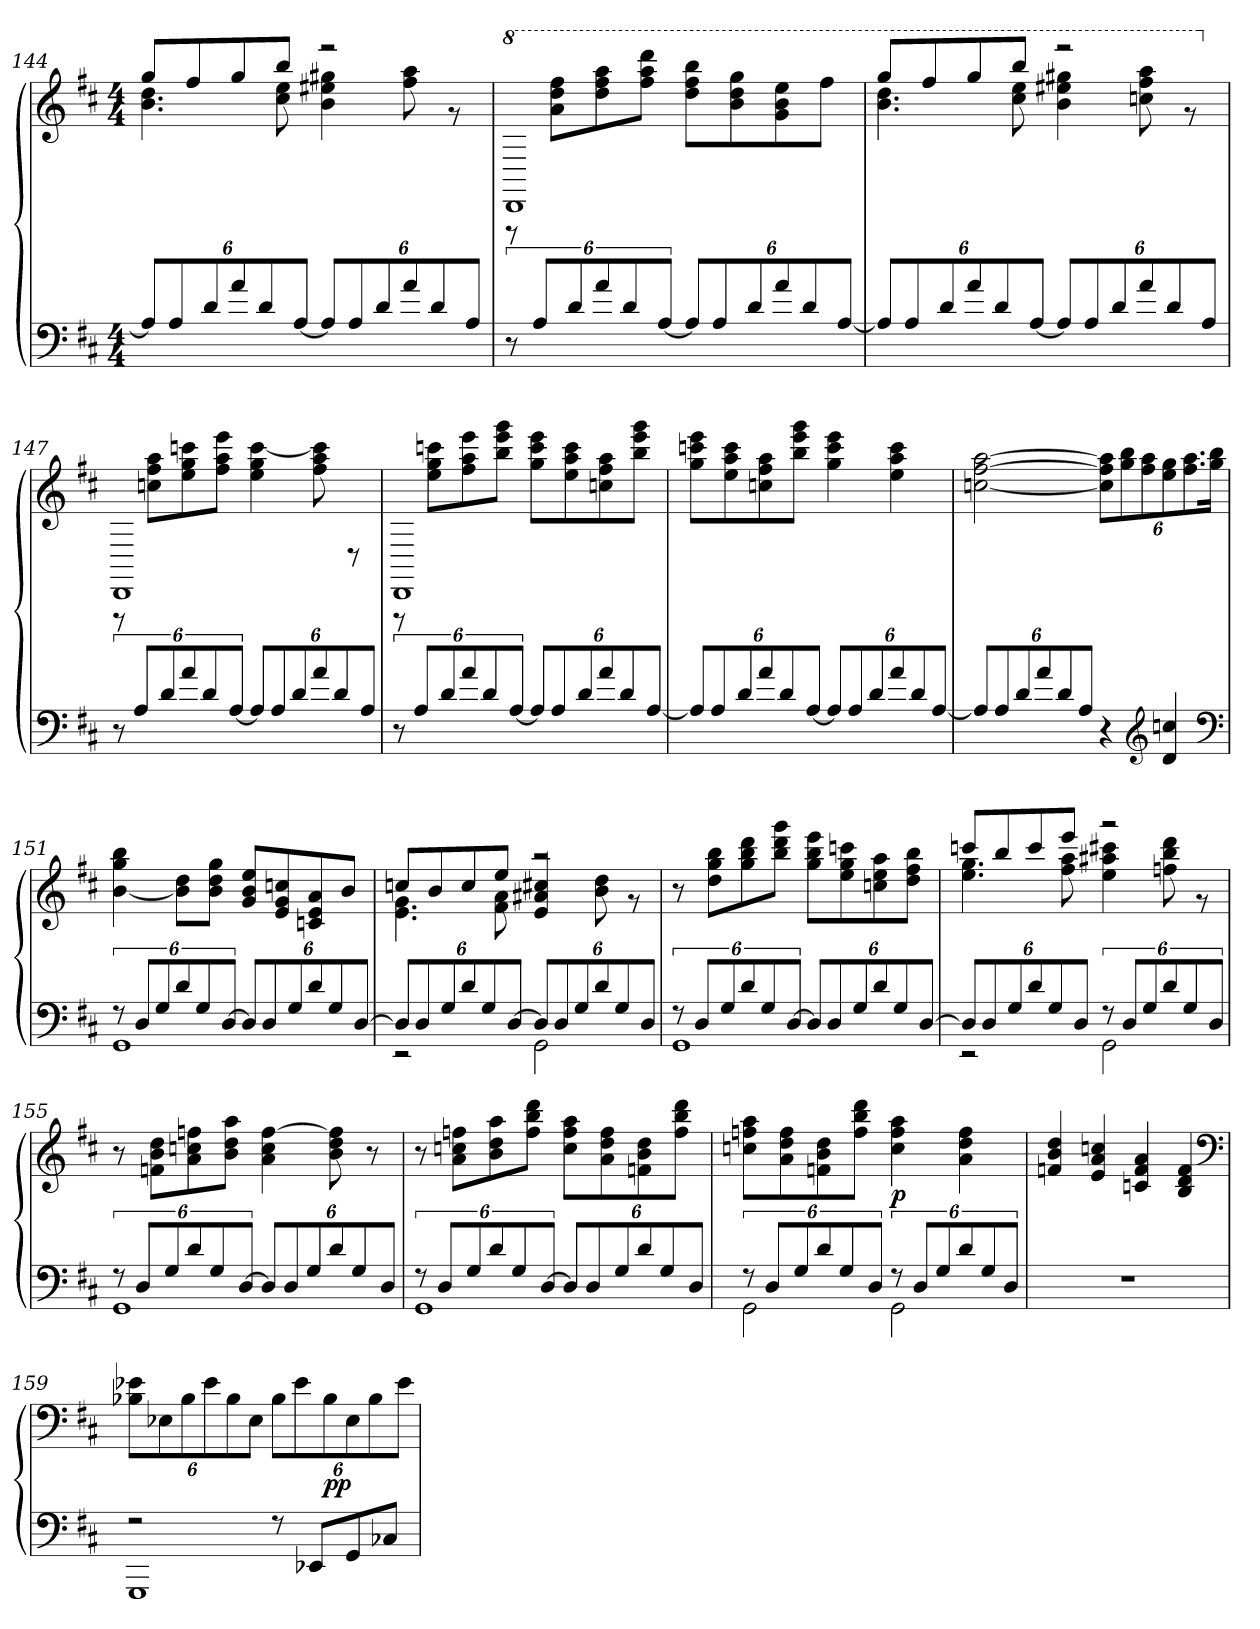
**kern	**kern	**dynam
*part1	*part1	*part1
*staff2	*staff1	*staff1/2
*clefF4	*clefG2	*
*k[f#c#]	*k[f#c#]	*
*M4/4	*M4/4	*
=144	=144	=144
*	*^	*
12A/L]	8gg/L	4.b\ 4.dd\	.
12A/	.	.	.
.	8ff#/	.	.
12d/	.	.	.
12a/	8gg/	.	.
12d/	.	.	.
.	8bb/J	8cc#\ 8ee\	.
[12A/J	.	.	.
12A/L]	2r	4b\ 4ee#X\ 4gg#X\	.
12A/	.	.	.
12d/	.	.	.
12a/	.	8ff#\ 8aa\	.
12d/	.	.	.
.	.	8r	.
12A/J	.	.	.
=145	=145	=145	=145
*	*8va	*	*
12r	1D	8r	.
12A/L	.	.	.
.	.	8aa\ 8ddd\ 8fff#\L	.
12d/	.	.	.
12a/	.	8ddd\ 8fff#\ 8aaa\	.
12d/	.	.	.
.	.	8fff#\ 8aaa\ 8dddd\J	.
[12A/J	.	.	.
12A/L]	.	8ddd\ 8fff#\ 8bbb\L	.
12A/	.	.	.
.	.	8bb\ 8ddd\ 8ggg\	.
12d/	.	.	.
12a/	.	8gg\ 8bb\ 8eee\	.
12d/	.	.	.
.	.	8fff#\J	.
[12A/J	.	.	.
=146	=146	=146	=146
12A/L]	8ggg/L	4.bb\ 4.ddd\	.
12A/	.	.	.
.	8fff#/	.	.
12d/	.	.	.
12a/	8ggg/	.	.
12d/	.	.	.
.	8bbb/J	8ccc#\ 8eee\	.
[12A/J	.	.	.
12A/L]	2r	4bb\ 4eee#X\ 4ggg#X\	.
12A/	.	.	.
12d/	.	.	.
12a/	.	8cccn\ 8fff#\ 8aaa\	.
12d/	.	.	.
.	.	8r	.
12A/J	.	.	.
=147	=147	=147	=147
*	*X8va	*	*
12r	1DD	8r	.
12A/L	.	.	.
.	.	8ccn\ 8ff#\ 8aa\L	.
12d/	.	.	.
12a/	.	8ee\ 8gg\ 8cccn\	.
12d/	.	.	.
.	.	8ff#\ 8aa\ 8eee\J	.
[12A/J	.	.	.
12A/L]	.	4ee\ 4gg\ [4ccc\	.
12A/	.	.	.
12d/	.	.	.
12a/	.	8ff#\ 8aa\ 8ccc]\	.
12d/	.	.	.
.	.	8r	.
12A/J	.	.	.
=148	=148	=148	=148
12r	1DD	8r	.
12A/L	.	.	.
.	.	8ee\ 8gg\ 8cccn\L	.
12d/	.	.	.
12a/	.	8ff#\ 8aa\ 8eee\	.
12d/	.	.	.
.	.	8bb\ 8eee\ 8ggg\J	.
[12A/J	.	.	.
12A/L]	.	8gg\ 8ccc\ 8eee\L	.
12A/	.	.	.
.	.	8ee\ 8aa\ 8ccc\	.
12d/	.	.	.
12a/	.	8ccn\ 8ff#\ 8aa\	.
12d/	.	.	.
.	.	8bb\ 8eee\ 8ggg\J	.
[12A/J	.	.	.
*	*v	*v	*
=149	=149	=149
12A/L]	8gg\ 8cccn\ 8eee\L	.
12A/	.	.
.	8ee\ 8aa\ 8ccc\	.
12d/	.	.
12a/	8ccn\ 8ff#\ 8aa\	.
12d/	.	.
.	8bb\ 8eee\ 8ggg\J	.
[12A/J	.	.
12A/L]	4gg\ 4ccc\ 4eee\	.
12A/	.	.
12d/	.	.
12a/	4ee\ 4aa\ 4ccc\	.
12d/	.	.
[12A/J	.	.
=150	=150	=150
12A/L]	[2ccn\ [2ff#\ [2aa\	.
12A/	.	.
12d/	.	.
12a/	.	.
12d/	.	.
12A/J	.	.
4r	12cc]\ 12ff#]\ 12aa]\L	.
.	12gg\ 12bb\	.
.	12ff#\ 12aa\	.
*clefG2	*	*
4d/ 4ccn/	12ee\ 12gg\	.
.	12.ff#\ 12.aa\	.
.	24gg\ 24bb\Jk	.
*clefF4	*	*
=151	=151	=151
*^	*	*
12r	1GG	[4b\ 4gg\ 4bb\	.
12D/L	.	.	.
12G/	.	.	.
12d/	.	8b]\ 8dd\L	.
12G/	.	.	.
.	.	8b\ 8dd\ 8gg\J	.
[12D/J	.	.	.
12D/L]	.	8g/ 8b/ 8ee/L	.
12D/	.	.	.
.	.	8e/ 8g/ 8ccn/	.
12G/	.	.	.
12d/	.	8cn/ 8e/ 8a/	.
12G/	.	.	.
.	.	8b/J	.
[12D/J	.	.	.
=152	=152	=152	=152
*	*	*^	*
12D/L]	2r	8ccn/L	4.e\ 4.g\	.
12D/	.	.	.	.
.	.	8b/	.	.
12G/	.	.	.	.
12d/	.	8cc/	.	.
12G/	.	.	.	.
.	.	8ee/J	8f#\ 8a\	.
[12D/J	.	.	.	.
12D/L]	2GG\	2r	4e/ 4a#X/ 4cc#X/	.
12D/	.	.	.	.
12G/	.	.	.	.
12d/	.	.	8b\ 8dd\	.
12G/	.	.	.	.
.	.	.	8r	.
12D/J	.	.	.	.
*	*	*v	*v	*
=153	=153	=153	=153
12r	1GG	8r	.
12D/L	.	.	.
.	.	8dd\ 8gg\ 8bb\L	.
12G/	.	.	.
12d/	.	8gg\ 8bb\ 8ddd\	.
12G/	.	.	.
.	.	8bb\ 8ddd\ 8ggg\J	.
[12D/J	.	.	.
12D/L]	.	8gg\ 8bb\ 8eee\L	.
12D/	.	.	.
.	.	8ee\ 8gg\ 8cccn\	.
12G/	.	.	.
12d/	.	8ccn\ 8ee\ 8aa\	.
12G/	.	.	.
.	.	8dd\ 8ff#\ 8bb\J	.
[12D/J	.	.	.
=154	=154	=154	=154
*	*	*^	*
12D/L]	2r	8cccn/L	4.ee\ 4.gg\	.
12D/	.	.	.	.
.	.	8bb/	.	.
12G/	.	.	.	.
12d/	.	8ccc/	.	.
12G/	.	.	.	.
.	.	8eee/J	8ff#\ 8aa\	.
12D/J	.	.	.	.
12r	2GG\	2r	4ee\ 4aa#X\ 4ccc#X\	.
12D/L	.	.	.	.
12G/	.	.	.	.
12d/	.	.	8ffn\ 8bb\ 8ddd\	.
12G/	.	.	.	.
.	.	.	8r	.
12D/J	.	.	.	.
*	*	*v	*v	*
=155	=155	=155	=155
12r	1GG	8r	.
12D/L	.	.	.
.	.	8fn\ 8b\ 8dd\L	.
12G/	.	.	.
12d/	.	8a\ 8ccn\ 8ffn\	.
12G/	.	.	.
.	.	8b\ 8dd\ 8aa\J	.
[12D/J	.	.	.
12D/L]	.	4a\ 4cc\ [4ff\	.
12D/	.	.	.
12G/	.	.	.
12d/	.	8b\ 8dd\ 8ff]\	.
12G/	.	.	.
.	.	8r	.
12D/J	.	.	.
=156	=156	=156	=156
12r	1GG	8r	.
12D/L	.	.	.
.	.	8a\ 8ccn\ 8ffn\L	.
12G/	.	.	.
12d/	.	8b\ 8dd\ 8aa\	.
12G/	.	.	.
.	.	8ff\ 8bb\ 8ddd\J	.
[12D/J	.	.	.
12D/L]	.	8cc\ 8ff\ 8aa\L	.
12D/	.	.	.
.	.	8a\ 8dd\ 8ff\	.
12G/	.	.	.
12d/	.	8fn\ 8b\ 8dd\	.
12G/	.	.	.
.	.	8ff\ 8bb\ 8ddd\J	.
12D/J	.	.	.
=157	=157	=157	=157
12r	2GG\	8ccn\ 8ffn\ 8aa\L	.
12D/L	.	.	.
.	.	8a\ 8dd\ 8ff\	.
12G/	.	.	.
12d/	.	8fn\ 8b\ 8dd\	.
12G/	.	.	.
.	.	8ff\ 8bb\ 8ddd\J	.
12D/J	.	.	.
12r	2GG\	4cc\ 4ff\ 4aa\	p
12D/L	.	.	.
12G/	.	.	.
12d/	.	4a\ 4dd\ 4ff\	.
12G/	.	.	.
12D/J	.	.	.
*v	*v	*	*
=158	=158	=158
1r	4fn/ 4b/ 4dd/	.
.	4e/ 4a/ 4ccn/	.
.	4cn/ 4f/ 4a/	.
.	4B/ 4d/ 4f/	.
*	*clefF4	*
=159	=159	=159
*^	*	*
2r	1GGG	12B-X\ 12e-X\L	.
.	.	12E-X\	.
.	.	12B-\	.
.	.	12e-\	.
.	.	12B-\	.
.	.	12E-\J	.
8r	.	12B-\L	.
.	.	12e-\	.
8EE-X/L	.	.	.
.	.	12B-\	pp
8GG/	.	12E-\	.
.	.	12B-\	.
8C-X/J	.	.	.
.	.	12e-\J	.
*v	*v	*	*
=	=	=
*-	*-	*-
